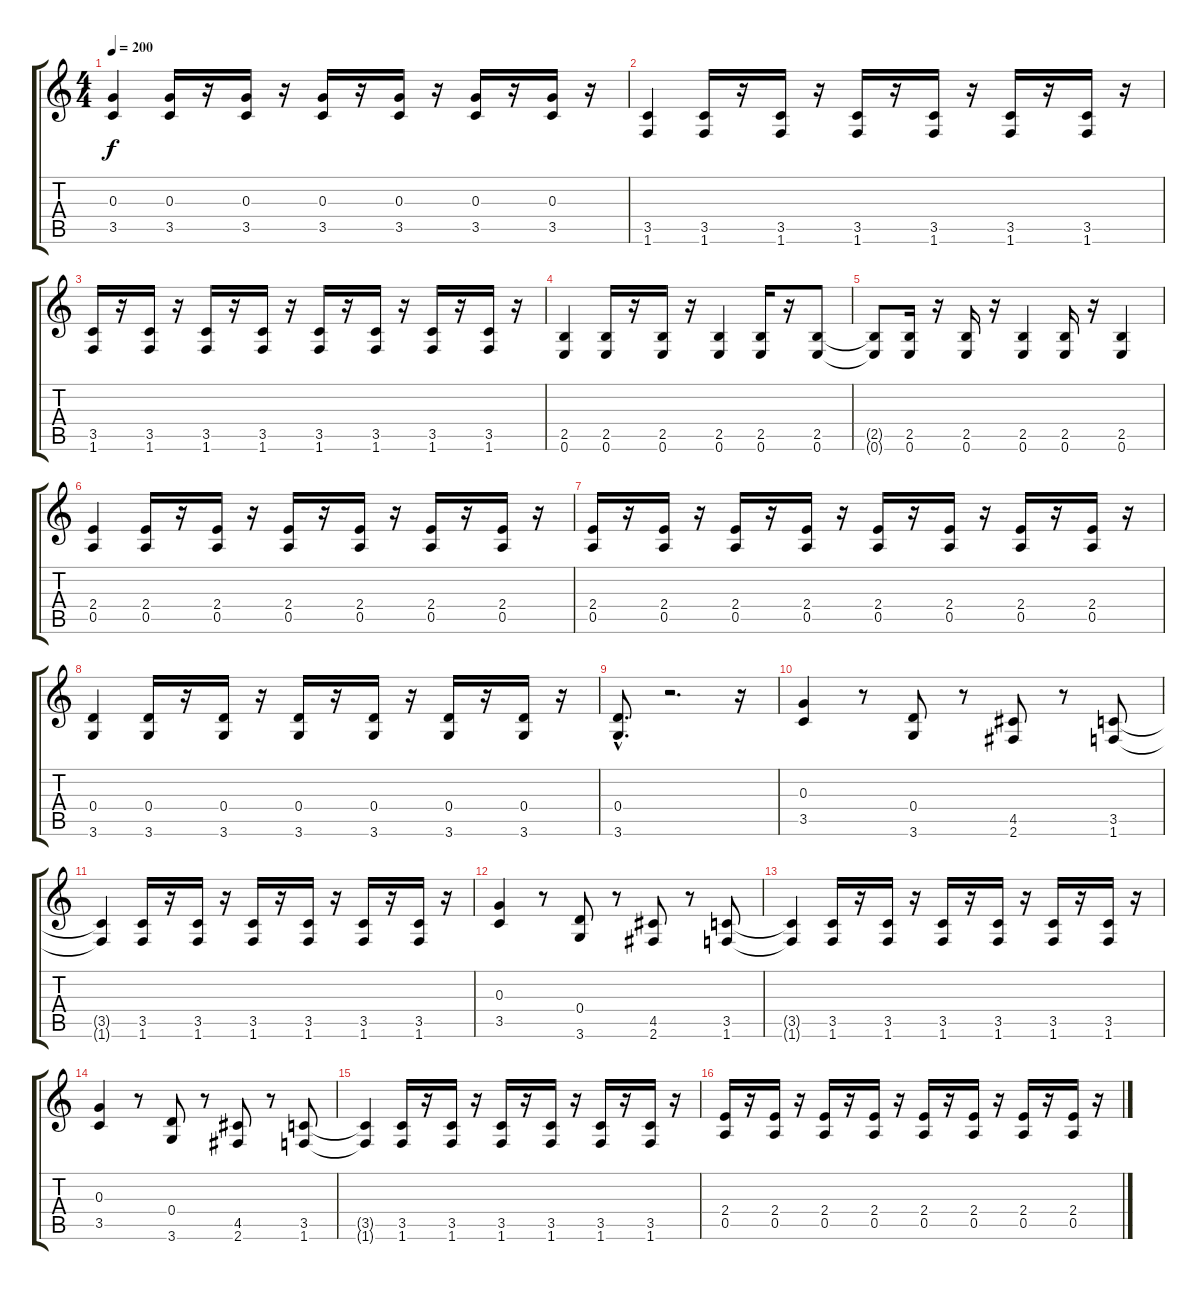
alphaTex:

\track "" {instrument distortionguitar}
\staff {score tabs}
\tuning (E4 B3 G3 D3 A2 E2) {hide}
\ts (4 4)
\tempo 200
\clef g2
\ks c
(0.3 3.5).4{dy f} (0.3 3.5).16 r.16 (0.3 3.5).16 r.16 (0.3 3.5).16 r.16 (0.3 3.5).16 r.16 (0.3 3.5).16 r.16 (0.3 3.5).16 r.16 |
(3.5 1.6).4 (3.5 1.6).16 r.16 (3.5 1.6).16 r.16 (3.5 1.6).16 r.16 (3.5 1.6).16 r.16 (3.5 1.6).16 r.16 (3.5 1.6).16 r.16 |
(3.5 1.6).16 r.16 (3.5 1.6).16 r.16 (3.5 1.6).16 r.16 (3.5 1.6).16 r.16 (3.5 1.6).16 r.16 (3.5 1.6).16 r.16 (3.5 1.6).16 r.16 (3.5 1.6).16 r.16 |
(2.5 0.6).4 (2.5 0.6).16 r.16 (2.5 0.6).16 r.16 (2.5 0.6).4 (2.5 0.6).16 r.16 (2.5 0.6).8 |
(2.5{t} 0.6{t}).8 (2.5 0.6).16 r.16 (2.5 0.6).16 r.16 (2.5 0.6).4 (2.5 0.6).16 r.16 (2.5 0.6).4 |
(2.4 0.5).4 (2.4 0.5).16 r.16 (2.4 0.5).16 r.16 (2.4 0.5).16 r.16 (2.4 0.5).16 r.16 (2.4 0.5).16 r.16 (2.4 0.5).16 r.16 |
(2.4 0.5).16 r.16 (2.4 0.5).16 r.16 (2.4 0.5).16 r.16 (2.4 0.5).16 r.16 (2.4 0.5).16 r.16 (2.4 0.5).16 r.16 (2.4 0.5).16 r.16 (2.4 0.5).16 r.16 |
(0.4 3.6).4 (0.4 3.6).16 r.16 (0.4 3.6).16 r.16 (0.4 3.6).16 r.16 (0.4 3.6).16 r.16 (0.4 3.6).16 r.16 (0.4 3.6).16 r.16 |
(0.4{hac} 3.6{hac}).8{d} r.2{d} r.16 |
(0.3 3.5).4 r.8 (0.4 3.6).8 r.8 (4.5 2.6).8 r.8 (3.5 1.6).8 |
(3.5{t} 1.6{t}).4 (3.5 1.6).16 r.16 (3.5 1.6).16 r.16 (3.5 1.6).16 r.16 (3.5 1.6).16 r.16 (3.5 1.6).16 r.16 (3.5 1.6).16 r.16 |
(0.3 3.5).4 r.8 (0.4 3.6).8 r.8 (4.5 2.6).8 r.8 (3.5 1.6).8 |
(3.5{t} 1.6{t}).4 (3.5 1.6).16 r.16 (3.5 1.6).16 r.16 (3.5 1.6).16 r.16 (3.5 1.6).16 r.16 (3.5 1.6).16 r.16 (3.5 1.6).16 r.16 |
(0.3 3.5).4 r.8 (0.4 3.6).8 r.8 (4.5 2.6).8 r.8 (3.5 1.6).8 |
(3.5{t} 1.6{t}).4 (3.5 1.6).16 r.16 (3.5 1.6).16 r.16 (3.5 1.6).16 r.16 (3.5 1.6).16 r.16 (3.5 1.6).16 r.16 (3.5 1.6).16 r.16 |
(2.4 0.5).16 r.16 (2.4 0.5).16 r.16 (2.4 0.5).16 r.16 (2.4 0.5).16 r.16 (2.4 0.5).16 r.16 (2.4 0.5).16 r.16 (2.4 0.5).16 r.16 (2.4 0.5).16 r.16
